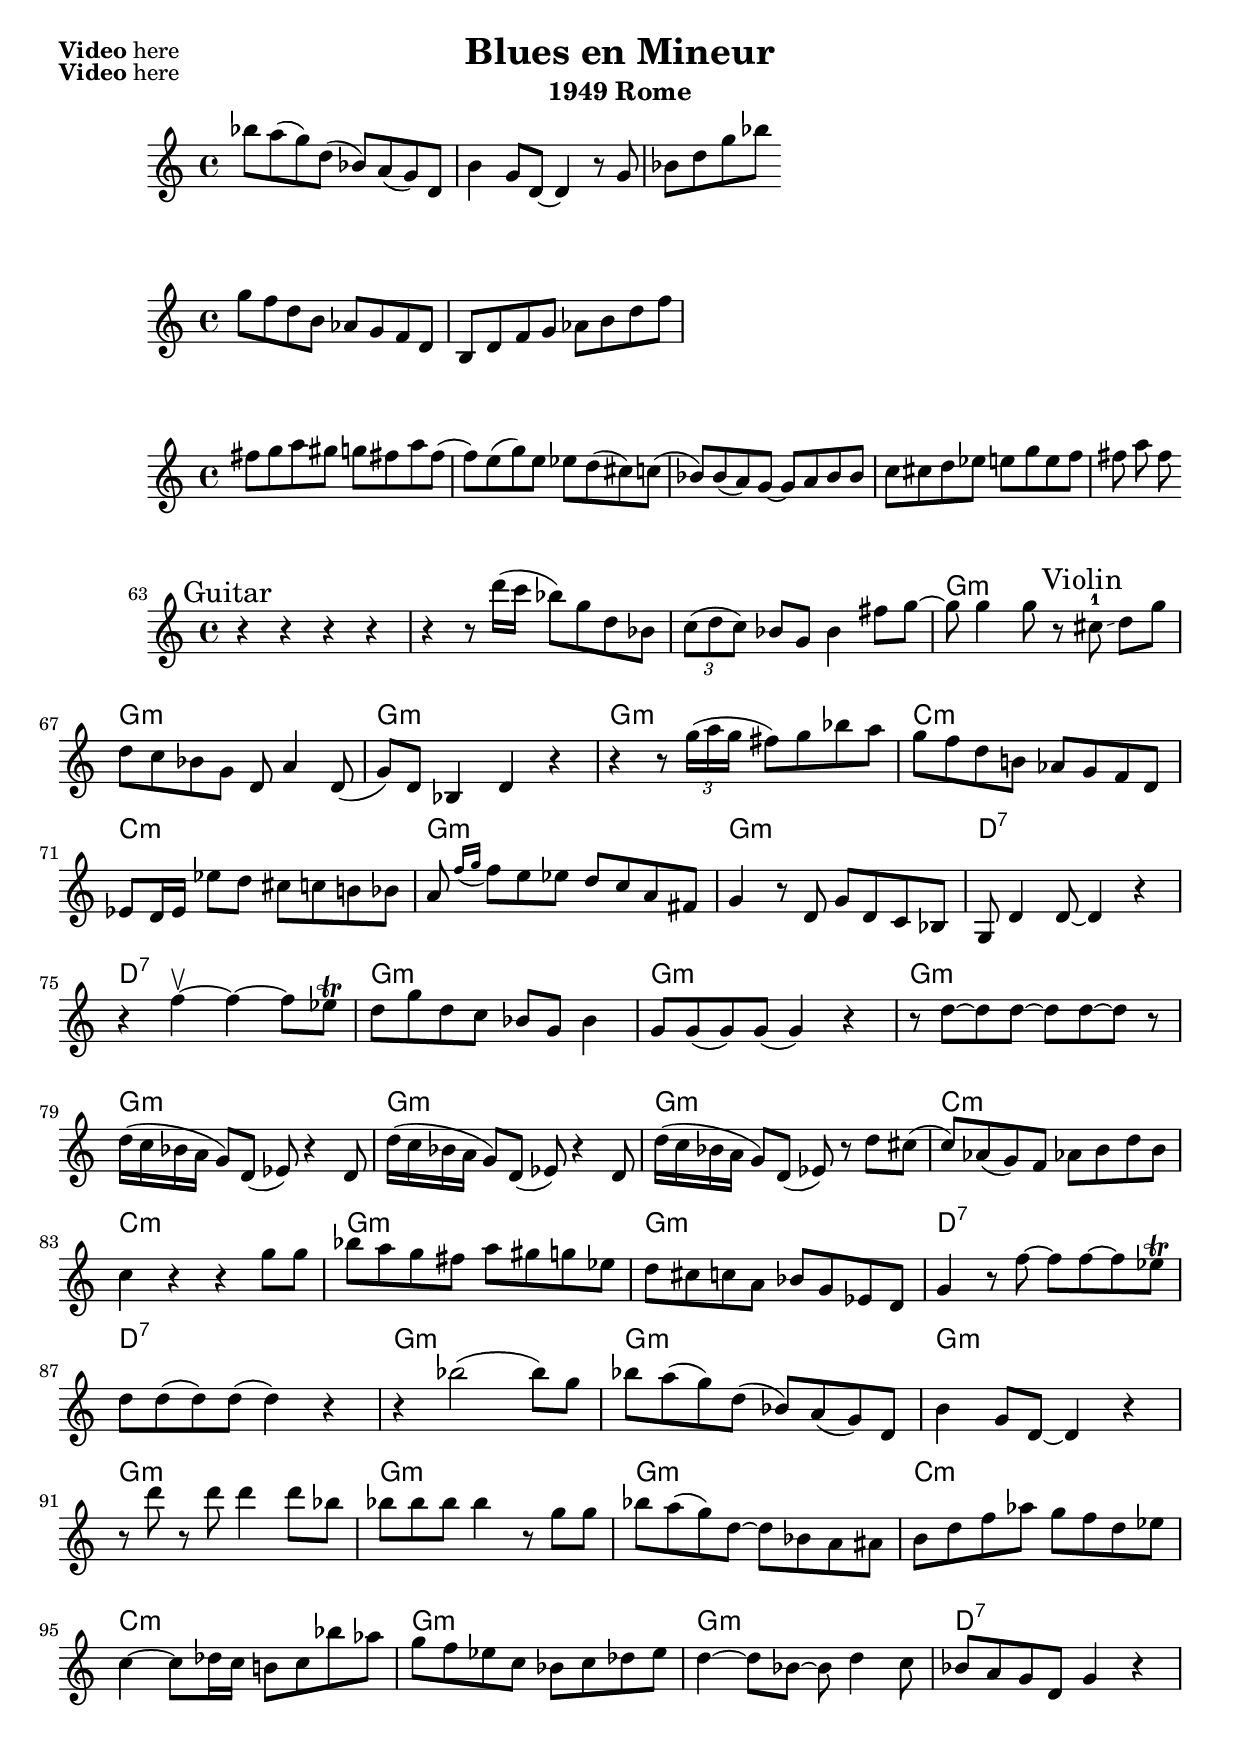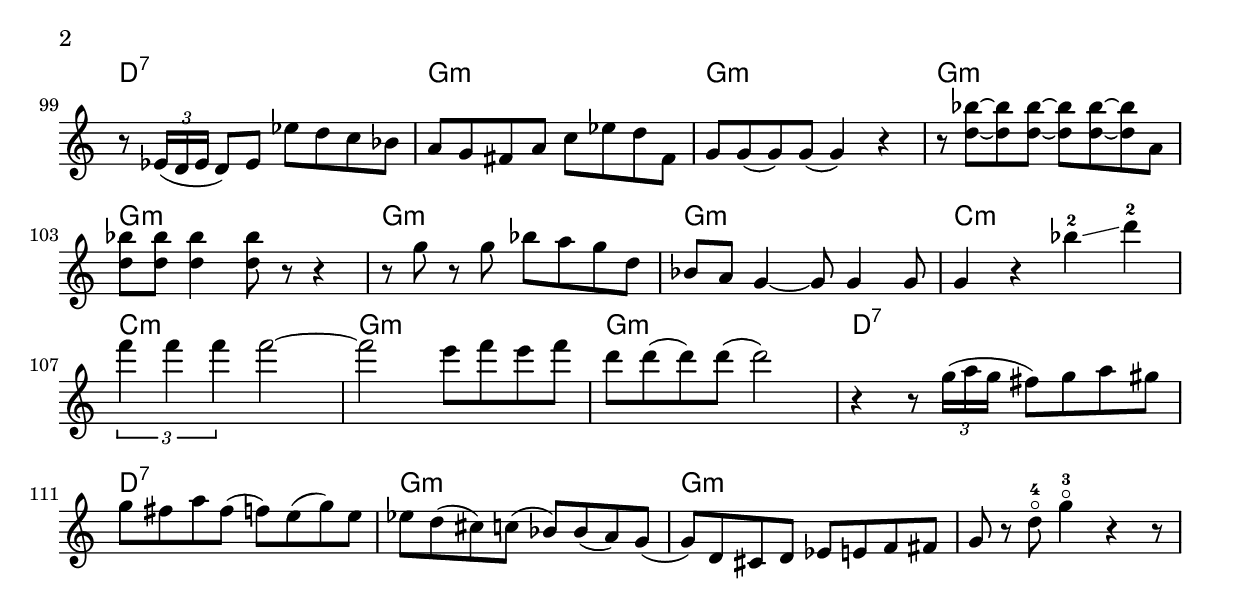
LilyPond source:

\version "2.19.53"
\language "english"
\version "2.24.0"
%=============================================
%   created by MuseScore Version: 1.3
%          September 28, 2014
%=============================================
%% http://lsr.di.unimi.it/LSR/Item?id=838

%LSR completed by P.P.Schneider on Feb. 2014 for v2.18

#(define ((bars-per-line-engraver bar-list) context)
  (let* ((working-copy bar-list)
         (total (1+ (car working-copy))))
    `((acknowledgers
       (paper-column-interface
        . ,(lambda (engraver grob source-engraver)
             (let ((internal-bar (ly:context-property context 'internalBarNumber)))
               (if (and (pair? working-copy)
                        (= (remainder internal-bar total) 0)
                        (eq? #t (ly:grob-property grob 'non-musical)))
                   (begin
                     (set! (ly:grob-property grob 'line-break-permission) 'force)
                     (if (null? (cdr working-copy))
                         (set! working-copy bar-list)
                         (begin
                           (set! working-copy (cdr working-copy))))
                           (set! total (+ total (car working-copy))))))))))))



\markup { }
\markup {\bold {Video} here }
\markup {\bold {Video} here }
\markup { }
\markup { }
\markup { }


%% https://www.youtube.com/watch?v=EfnYL_lGSP0

\header {
  title = "Blues en Mineur"
  subtitle = "1949 Rome"
}

\relative c''' {
  bf8 a( g) d( bf) a( g) d 
  b'4 g8 d8 ~ d4 r8 g bf d g bf

}

\relative c''' {
  g f d b
  af g f d b d f 
  g af b d f  
}
\relative c'' {
    fs8 g a gs 
    g8 fs! a fs( f) e( g) e
  ef8 d( cs) c( bf8) bf8( a8) g~ g
  
  a bf bf c cs d ef e g e f fs a fs

  
}

global = {
  \time 4/4
  \key c \major
}

chordNames = \chordmode {
  \global
  s1 s1 s1
  g:m g:m g:m g:m 
  c:m c:m g:m g:m 
  d:7 d:7 g:m g:m 

  g:m g:m g:m g:m 
  c:m c:m g:m g:m 
  d:7 d:7 g:m g:m 
  
  g:m g:m g:m g:m 
  c:m c:m g:m g:m 
  d:7 d:7 g:m g:m 
  
  g:m g:m g:m g:m 
  c:m c:m g:m g:m 
  d:7 d:7 g:m g:m 

}

%% GUITAR %%
guitarNotes = \relative c'' {
 


r4 r4 r4 r4 
r4  r8 
d'16( c bf8) g d bf 
  \tuplet 3/2 {c8( d c) }
  bf8 g bf4 fs'8 g8 ~ g8 g4  g8 
  r8  
   }

\addQuote "guitar" { \guitarNotes }

melody = \relative c'' {
  \global
    \set Score.currentBarNumber = #63
   % \set Score.currentBarNumber = #25
   
     \mark "Guitar"
\guitarNotes
  \mark "Violin"
  cs8-1 \glissando d[ g] 
  d c bf g d a'4 d,8( 
  g8) d bf4 d4 r4
    
  r4 r8 \tuplet 3/2 {g'16( a g}  fs8) g bf a
  
  g f d b! af  g f d
  ef d16 ef ef'8 d cs c b! bf
  a \appoggiatura {f'16 g} f8 e ef d c a fs
  g4  r8 d g d c bf  
 g8 d'4 d8 ~ d4 r4
  r4 f'4\upbow ~ f4 ~ f8 ef\trill
  d8 g d c bf g bf4
  g8 g8( g8) g8( g4) r4
  r8 d'~d8 d8 ~ d8 d8 ~d8 r8 
  d 16( c bf a g8) d( ef8) r4 d8
  d'16( c bf a g8) d( ef8) r4 d8
  d'16( c bf a g8) d( ef8) r8 
  
  d'8   cs(  c) af( g) f af! b d b 
  c4 r r4 g'8 g
  bf a g fs a gs g ef
  d cs c a bf g ef d 
  g4 r8 f'8~ f8  f ~ f ef8\trill
  d8 d8( d8) d8( d4) r4
  r bf'2( bf8) g
  bf a( g) d( bf) a( g) d 
  b'4 g8 d8 ~ d4 r4
  r8 d'' r8 d8 d4 d8 bf bf bf bf bf4 r8 g8 g8 
  bf a( g) d~ d bf a as b d f af g f d ef 
  
  c4 ~ c8 df16 c b!8 c bf' af
  g8 f ef c bf c df ef
  d4 ~ d8 bf8 ~ bf8 d4 c8 
  bf8 a g d g4 r4
  r8 \tuplet 3/2 {ef16( d ef}  d8) ef 
  ef' d c bf 
  a8 g fs a c ef d fs, 
  g8 g8( g8) g8( g4) r4
  r8 <d' bf'> ~ <d bf'> <d bf'> ~ <d bf'>
  <d bf'> ~ <d bf'> a8 
  <d bf'>8 <d bf'> <d bf'>4 <d bf'>8 r8 r4
  r8 g8 r8 g8 bf8 a g d
  bf8 a g4 ~ g8  g4 g8 
  g4 r4 bf'-2 \glissando d-2
  \tuplet 3/2 {f f f } f2 ~
  f2 e8 f e f
  d8 d8( d8) d8( d2)
  r4 r8 \tuplet 3/2 {g,16( a g}  fs8) g a gs 
  g fs! a fs( f) e( g) e
  ef8 d( cs) c( bf8) bf8( a8) g( 
  g) d cs d ef e f fs 
  g8 r8 d'-4\flageolet  g4-3\flageolet r4 r8
}


\score {
  <<
    \new ChordNames \chordNames
    \new Staff {    \melody }
  >>
\layout {
    \context {
      \Score
      %use the line below to insist on your layout
      %\override NonMusicalPaperColumn.line-break-permission = ##f
      \consists #(bars-per-line-engraver '(4))
    }
  }
}